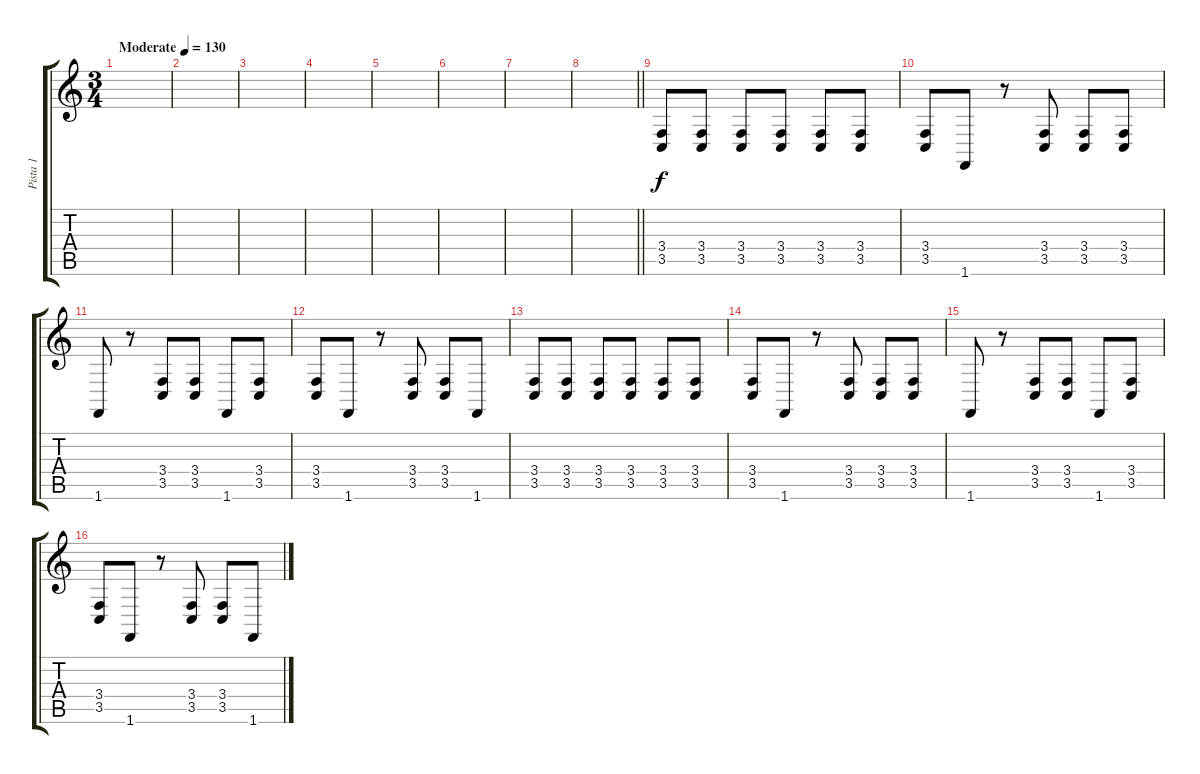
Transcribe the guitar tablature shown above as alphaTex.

\track ("Pista 1" "Pista 1") {instrument lead2sawtooth}
\staff {score tabs}
\tuning (E4 B3 G3 D3 A2 E2) {hide}
\ts (3 4)
\tempo (130 "Moderate")
\clef g2
\ks c
|
|
|
|
|
|
|
\barLineRight lightlight
|
(3.4 3.5).8 (3.4 3.5).8 (3.4 3.5).8 (3.4 3.5).8 (3.4 3.5).8 (3.4 3.5).8 |
(3.4 3.5).8 1.6.8 r.8 (3.4 3.5).8 (3.4 3.5).8 (3.4 3.5).8 |
1.6.8 r.8 (3.4 3.5).8 (3.4 3.5).8 1.6.8 (3.4 3.5).8 |
(3.4 3.5).8 1.6.8 r.8 (3.4 3.5).8 (3.4 3.5).8 1.6.8 |
(3.4 3.5).8 (3.4 3.5).8 (3.4 3.5).8 (3.4 3.5).8 (3.4 3.5).8 (3.4 3.5).8 |
(3.4 3.5).8 1.6.8 r.8 (3.4 3.5).8 (3.4 3.5).8 (3.4 3.5).8 |
1.6.8 r.8 (3.4 3.5).8 (3.4 3.5).8 1.6.8 (3.4 3.5).8 |
(3.4 3.5).8 1.6.8 r.8 (3.4 3.5).8 (3.4 3.5).8 1.6.8
